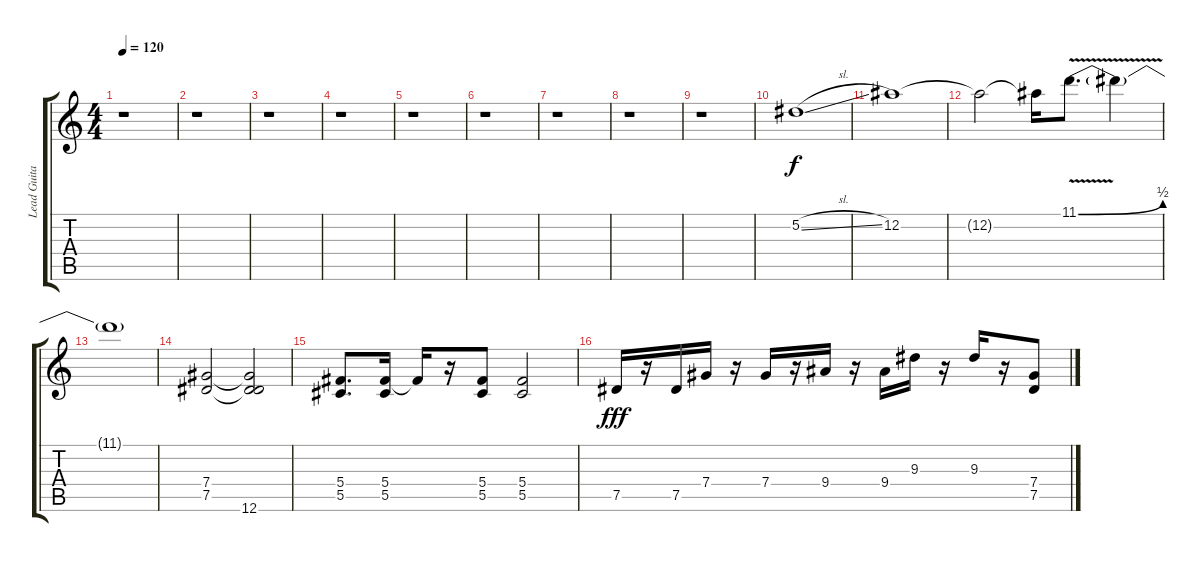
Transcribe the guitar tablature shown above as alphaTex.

\track ("Lead Guitar" "Lead Guita") {instrument distortionguitar}
\staff {score tabs}
\tuning (Eb4 Bb3 Gb3 Db3 Ab2 Eb2) {hide}
\ts (4 4)
\tempo 120
\clef g2
\ks c
r.1{dy f instrument distortionguitar} |
r.1 |
r.1 |
r.1 |
r.1 |
r.1 |
r.1 |
r.1 |
r.1 |
5.2{sl}.1 |
12.2.1 |
12.2{t}.2 12.2{t}.16 11.1{be (bend 0 0 60 2) v}.8{d} 11.1{t}.4 |
11.1{t}.1 |
(7.4 7.5).2 (7.4{t} 7.5{t} 12.6).2 |
(5.4 5.5).8{d} (5.4 5.5).16 5.4{t}.16 r.16 (5.4 5.5).8 (5.4 5.5).2 |
7.5.16{dy fff} r.16 7.5.16 7.4.16 r.16 7.4.16 r.16 9.4.16 r.16 9.4.16 9.3.16 r.16 9.3.16 r.16 (7.4 7.5).8
